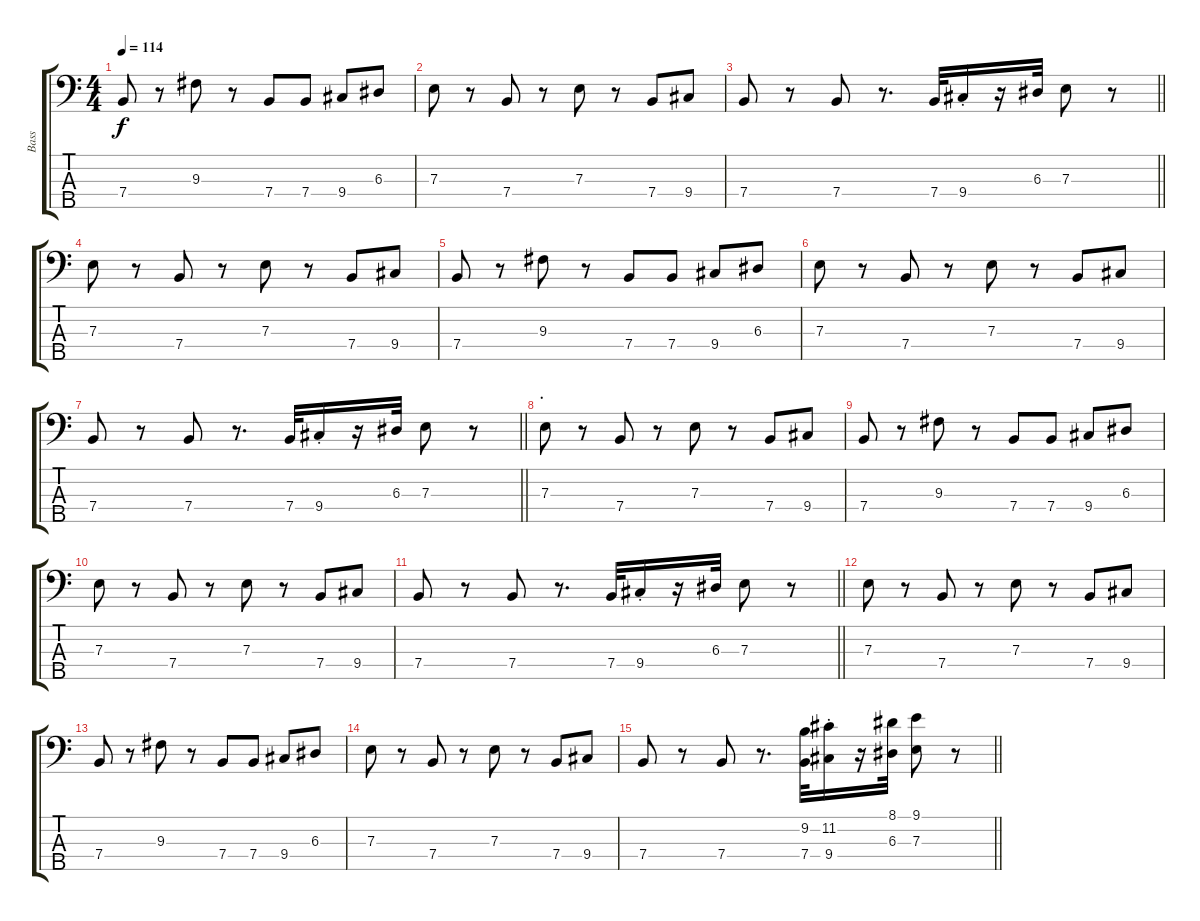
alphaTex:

\track ("Bass" "Bass") {instrument electricbassfinger}
\staff {score tabs}
\tuning (G2 D2 A1 E1 B0) {hide}
\ts (4 4)
\tempo 114
\clef f4
\ks c
7.4.8{dy f} r.8 9.3.8 r.8 7.4.8 7.4.8 9.4.8 6.3.8 |
7.3.8 r.8 7.4.8 r.8 7.3.8 r.8 7.4.8 9.4.8 |
\barLineRight lightlight
7.4.8 r.8 7.4.8 r.8{d} 7.4.32 9.4{st}.16 r.16 6.3.32 7.3.8 r.8 |
7.3.8 r.8 7.4.8 r.8 7.3.8 r.8 7.4.8 9.4.8 |
7.4.8 r.8 9.3.8 r.8 7.4.8 7.4.8 9.4.8 6.3.8 |
7.3.8 r.8 7.4.8 r.8 7.3.8 r.8 7.4.8 9.4.8 |
\barLineRight lightlight
7.4.8 r.8 7.4.8 r.8{d} 7.4.32 9.4{st}.16 r.16 6.3.32 7.3.8 r.8 |
\section ("" ".")
7.3.8 r.8 7.4.8 r.8 7.3.8 r.8 7.4.8 9.4.8 |
7.4.8 r.8 9.3.8 r.8 7.4.8 7.4.8 9.4.8 6.3.8 |
7.3.8 r.8 7.4.8 r.8 7.3.8 r.8 7.4.8 9.4.8 |
\barLineRight lightlight
7.4.8 r.8 7.4.8 r.8{d} 7.4.32 9.4{st}.16 r.16 6.3.32 7.3.8 r.8 |
7.3.8 r.8 7.4.8 r.8 7.3.8 r.8 7.4.8 9.4.8 |
7.4.8 r.8 9.3.8 r.8 7.4.8 7.4.8 9.4.8 6.3.8 |
7.3.8 r.8 7.4.8 r.8 7.3.8 r.8 7.4.8 9.4.8 |
\barLineRight lightlight
7.4.8 r.8 7.4.8 r.8{d} (9.2 7.4).32 (11.2 9.4{st}).16 r.16 (8.1 6.3).32 (9.1 7.3).8 r.8
